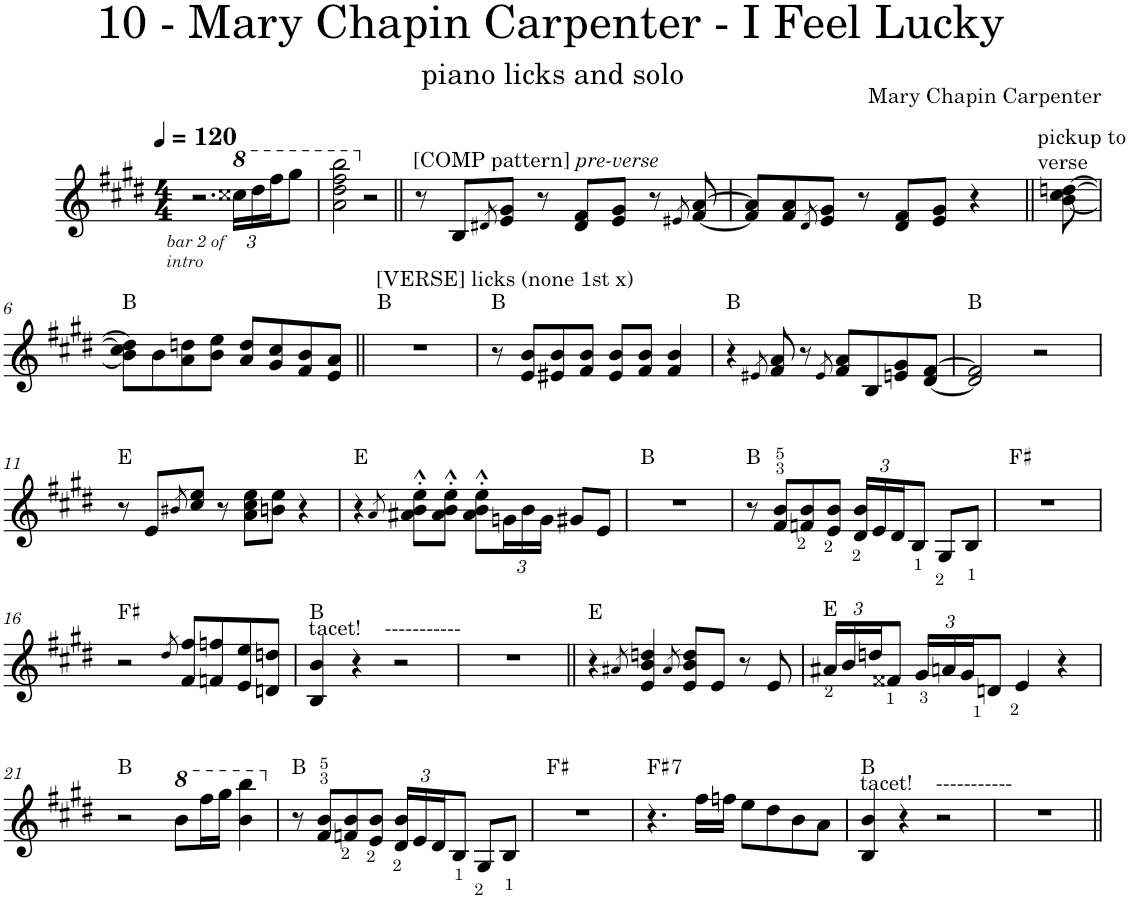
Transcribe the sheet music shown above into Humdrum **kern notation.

**kern	**harte
*part1	*part1
*staff1	*
*I"Piano	*
*I'Pno.	*
*clefG2	*
*k[f#c#g#d#]	*
*M4/4	*
*MM120	*
=1	=1
!LO:TX:b:i:t=bar 2 of	!
!LO:TX:b:t=intro	!
2.r	.
*8va	*
*Xbrackettup	*
24ccc##X\LL	.
24ddd#\	.
24fff#\J	.
8ggg#\J	.
=2	=2
2aa\ 2ddd#\ 2fff#\ 2bbb\	.
*X8va	*
2r	.
=3||	=3||
!LO:TX:a:t=[COMP pattern]	!
!LO:TX:a:i:t=pre-verse	!
8r	.
8B/L	.
8qd#X/	.
8e/ 8g#/J	.
8r	.
8d#/ 8f#/L	.
8e/ 8g#/J	.
8r	.
8qe#X/	.
[8f#/ [8a/	.
=4	=4
8f#/] 8a/]L	.
8f#/ 8a/	.
8qd#/	.
8e/ 8g#/J	.
8r	.
8d#/ 8f#/L	.
8e/ 8g#/J	.
4r	.
=5||	=5||
!LO:TX:a:t=pickup to	!
!LO:TX:a:t=verse	!
[8b\ [8cc#\ [8ddn\	.
!!LO:LB:g=z
=6	=6
8b\] 8cc#\] 8dd\]L	B:maj
8b\	.
8a\ 8ddn\	.
8b\ 8ee\J	.
8a/ 8dd/L	.
8g#/ 8cc#/	.
8f#/ 8b/	.
8e/ 8a/J	.
=7||	=7||
!LO:TX:a:t=[VERSE] licks (none 1st x)	!
1r	B:maj
=8	=8
8r	B:maj
8e/ 8b/L	.
8e#X/ 8b/	.
8f#/ 8b/J	.
8e#/ 8b/L	.
8f#/ 8b/J	.
4f#/ 4b/	.
=9	=9
4r	B:maj
8qe#X/	.
8f#/ 8a/	.
8r	.
8qe#/	.
8f#/ 8a/L	.
8B/	.
8en/ 8g#/	.
[8d#/ [8f#/J	.
=10	=10
2d#/] 2f#/]	B:maj
2r	.
!!LO:LB:g=z
=11	=11
8r	E:maj
8e/L	.
8qb#X/	.
8cc#/ 8ee/J	.
8r	.
8a\ 8cc#\ 8ee\L	.
8bn\ 8ee\J	.
4r	.
=12	=12
4r	E:maj
8qa/	.
8a#X\^^' 8b\^^' 8ee\^^'L	.
8a#\^^' 8b\^^' 8ee\^^'J	.
8a#\^^' 8b\^^' 8ee\^^'L	.
24gn\L	.
24b\	.
24g\JJ	.
8g#X/L	.
8e/J	.
=13	=13
1r	B:maj
=14	=14
8r	B:maj
8f#/ 8b/L	.
8fn/ 8b/	.
8e/ 8b/J	.
24d#/ 24b/LL	.
24e/	.
24d#/J	.
8B/J	.
8G#/L	.
8B/J	.
=15	=15
1r	F#:maj
!!LO:LB:g=z
=16	=16
2r	F#:maj
8qdd#/	.
8f#/ 8ff#/L	.
8fn/ 8ffn/	.
8e/ 8ee/	.
8dn/ 8ddn/J	.
=17	=17
!LO:TX:a:t=tacet!    -----------	!
4B/ 4b/	B:maj
4r	.
2r	.
=18	=18
1r	.
=19||	=19||
4r	E:maj
8qa#X/	.
4e/ 4b/ 4ddn/	.
8qa#/	.
8e/ 8b/ 8dd/L	.
8e/J	.
8r	.
8e/	.
=20	=20
24a#X/LL	E:maj
24b/	.
24ddn/J	.
8f##X/J	.
24g#/LL	.
24an/	.
24g#/J	.
8dn/J	.
4e/	.
4r	.
!!LO:LB:g=z
=21	=21
2r	B:maj
*8va	*
8bb\L	.
16fff#\L	.
16ggg#\JJ	.
4bb\ 4bbb\	.
=22	=22
*X8va	*
8r	B:maj
8f#/ 8b/L	.
8fn/ 8b/	.
8e/ 8b/J	.
24d#/ 24b/LL	.
24e/	.
24d#/J	.
8B/J	.
8G#/L	.
8B/J	.
=23	=23
1r	F#:maj
=24	=24
!	!LO:H:kt=7
4.r	F#:7
16ff#\LL	.
16ffn\JJ	.
8ee\L	.
8dd#\	.
8b\	.
8a\J	.
=25	=25
!LO:TX:a:t=tacet!    -----------	!
4B/ 4b/	B:maj
4r	.
2r	.
=26	=26
1r	.
=||	=||
*-	*-
